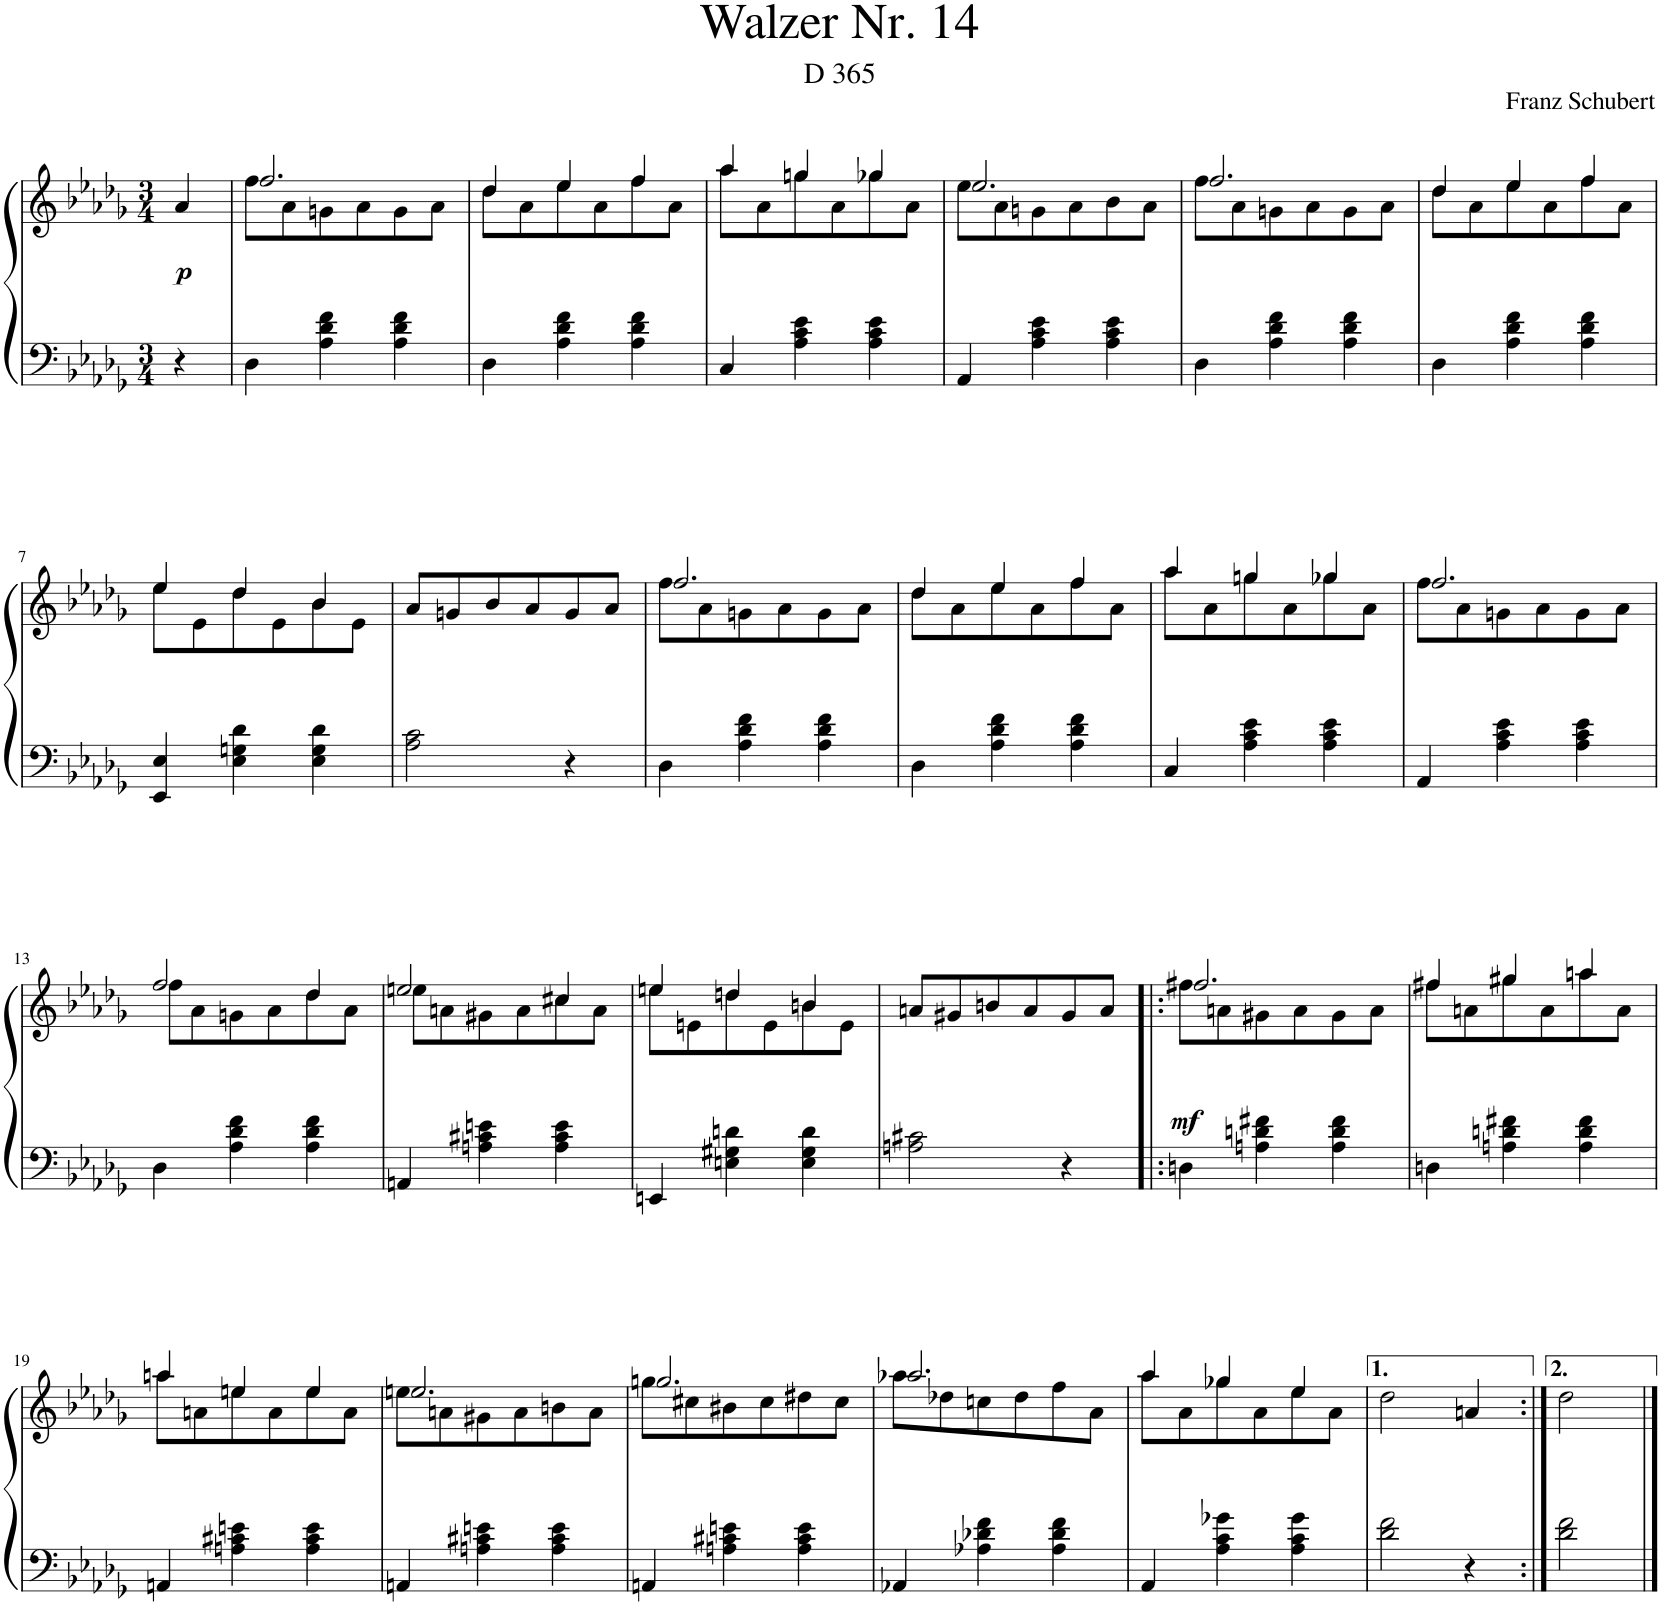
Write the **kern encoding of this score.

**kern	**kern	**dynam
*part1	*part1	*part1
*staff2	*staff1	*staff1/2
*I"Piano	*	*
*I'Pno.	*	*
*clefF4	*clefG2	*
*k[b-e-a-d-g-]	*k[b-e-a-d-g-]	*
*M3/4	*M3/4	*
=	=	=
!	!	!LO:DY:b
4r	4a-/	p
=1	=1	=1
*	*^	*
4D-\	2.ff/	8ff\L	.
.	.	8a-\	.
4A-\ 4d-\ 4f\	.	8gn\	.
.	.	8a-\	.
4A-\ 4d-\ 4f\	.	8g\	.
.	.	8a-\J	.
=2	=2	=2	=2
4D-\	4dd-/	8dd-\L	.
.	.	8a-\	.
4A-\ 4d-\ 4f\	4ee-/	8ee-\	.
.	.	8a-\	.
4A-\ 4d-\ 4f\	4ff/	8ff\	.
.	.	8a-\J	.
=3	=3	=3	=3
4C/	4aa-/	8aa-\L	.
.	.	8a-\	.
4A-\ 4c\ 4e-\	4ggn/	8gg\	.
.	.	8a-\	.
4A-\ 4c\ 4e-\	4gg-X/	8gg-\	.
.	.	8a-\J	.
=4	=4	=4	=4
4AA-/	2.ee-/	8ee-\L	.
.	.	8a-\	.
4A-\ 4c\ 4e-\	.	8gn\	.
.	.	8a-\	.
4A-\ 4c\ 4e-\	.	8b-\	.
.	.	8a-\J	.
=5	=5	=5	=5
4D-\	2.ff/	8ff\L	.
.	.	8a-\	.
4A-\ 4d-\ 4f\	.	8gn\	.
.	.	8a-\	.
4A-\ 4d-\ 4f\	.	8g\	.
.	.	8a-\J	.
=6	=6	=6	=6
4D-\	4dd-/	8dd-\L	.
.	.	8a-\	.
4A-\ 4d-\ 4f\	4ee-/	8ee-\	.
.	.	8a-\	.
4A-\ 4d-\ 4f\	4ff/	8ff\	.
.	.	8a-\J	.
!!LO:LB:g=z	!!
=7	=7	=7	=7
4EE-/ 4E-/	4ee-/	8ee-\L	.
.	.	8e-\	.
4E-\ 4Gn\ 4d-\	4dd-/	8dd-\	.
.	.	8e-\	.
4E-\ 4G\ 4d-\	4b-/	8b-\	.
.	.	8e-\J	.
*	*v	*v	*
=8	=8	=8
2A-\ 2c\	8a-/L	.
.	8gn/	.
.	8b-/	.
.	8a-/	.
4r	8g/	.
.	8a-/J	.
=9	=9	=9
*	*^	*
4D-\	2.ff/	8ff\L	.
.	.	8a-\	.
4A-\ 4d-\ 4f\	.	8gn\	.
.	.	8a-\	.
4A-\ 4d-\ 4f\	.	8g\	.
.	.	8a-\J	.
=10	=10	=10	=10
4D-\	4dd-/	8dd-\L	.
.	.	8a-\	.
4A-\ 4d-\ 4f\	4ee-/	8ee-\	.
.	.	8a-\	.
4A-\ 4d-\ 4f\	4ff/	8ff\	.
.	.	8a-\J	.
=11	=11	=11	=11
4C/	4aa-/	8aa-\L	.
.	.	8a-\	.
4A-\ 4c\ 4e-\	4ggn/	8gg\	.
.	.	8a-\	.
4A-\ 4c\ 4e-\	4gg-X/	8gg-\	.
.	.	8a-\J	.
=12	=12	=12	=12
4AA-/	2.ff/	8ff\L	.
.	.	8a-\	.
4A-\ 4c\ 4e-\	.	8gn\	.
.	.	8a-\	.
4A-\ 4c\ 4e-\	.	8g\	.
.	.	8a-\J	.
!!LO:LB:g=z	!!
=13	=13	=13	=13
4D-\	2ff/	8ff\L	.
.	.	8a-\	.
4A-\ 4d-\ 4f\	.	8gn\	.
.	.	8a-\	.
4A-\ 4d-\ 4f\	4dd-/	8dd-\	.
.	.	8a-\J	.
=14	=14	=14	=14
4AAn/	2een/	8ee\L	.
.	.	8an\	.
4An\ 4c#X\ 4en\	.	8g#X\	.
.	.	8a\	.
4A\ 4c#\ 4e\	4cc#X/	8cc#\	.
.	.	8a\J	.
=15	=15	=15	=15
4EEn/	4een/	8ee\L	.
.	.	8en\	.
4En\ 4G#X\ 4dn\	4ddn/	8dd\	.
.	.	8e\	.
4E\ 4G#\ 4d\	4bn/	8b\	.
.	.	8e\J	.
*	*v	*v	*
=16	=16	=16
2An\ 2c#X\	8an/L	.
.	8g#X/	.
.	8bn/	.
.	8a/	.
4r	8g#/	.
.	8a/J	.
=17!|:	=17!|:	=17!|:
*	*^	*
!	!	!	!LO:DY:a=2
4Dn\	2.ff#X/	8ff#\L	mf
.	.	8an\	.
4An\ 4dn\ 4f#X\	.	8g#X\	.
.	.	8a\	.
4A\ 4d\ 4f#\	.	8g#\	.
.	.	8a\J	.
=18	=18	=18	=18
4Dn\	4ff#X/	8ff#X\L	.
.	.	8an\	.
4An\ 4dn\ 4f#X\	4gg#X/	8gg#X\	.
.	.	8a\	.
4A\ 4d\ 4f#\	4aan/	8aa\	.
.	.	8a\J	.
!!LO:LB:g=z	!!
=19	=19	=19	=19
4AAn/	4aan/	8aa\L	.
.	.	8an\	.
4An\ 4c#X\ 4en\	4een/	8ee\	.
.	.	8a\	.
4A\ 4c#\ 4e\	4ee/	8ee\	.
.	.	8a\J	.
=20	=20	=20	=20
4AAn/	2.een/	8ee\L	.
.	.	8an\	.
4An\ 4c#X\ 4en\	.	8g#X\	.
.	.	8a\	.
4A\ 4c#\ 4e\	.	8bn\	.
.	.	8a\J	.
=21	=21	=21	=21
4AAn/	2.ggn/	8gg\L	.
.	.	8cc#X\	.
4An\ 4c#X\ 4en\	.	8b#X\	.
.	.	8cc#\	.
4A\ 4c#\ 4e\	.	8dd#X\	.
.	.	8cc#\J	.
=22	=22	=22	=22
4AA-X/	2.aa-/	8aa-X\L	.
.	.	8dd-X\	.
4A-X\ 4d-X\ 4f\	.	8ccn\	.
.	.	8dd-\	.
4A-\ 4d-\ 4f\	.	8ff\	.
.	.	8a-\J	.
=23	=23	=23	=23
4AA-/	4aa-/	8aa-\L	.
.	.	8a-\	.
4A-\ 4c\ 4g-X\	4gg-X/	8gg-X\	.
.	.	8a-\	.
4A-\ 4c\ 4g-\	4ee-/	8ee-\	.
.	.	8a-\J	.
*	*v	*v	*
=24	=24	=24
2d-\ 2f\	2dd-\	.
4r	4an/	.
=25:|!	=25:|!	=25:|!
2d-\ 2f\	2dd-\	.
==	==	==
*-	*-	*-
